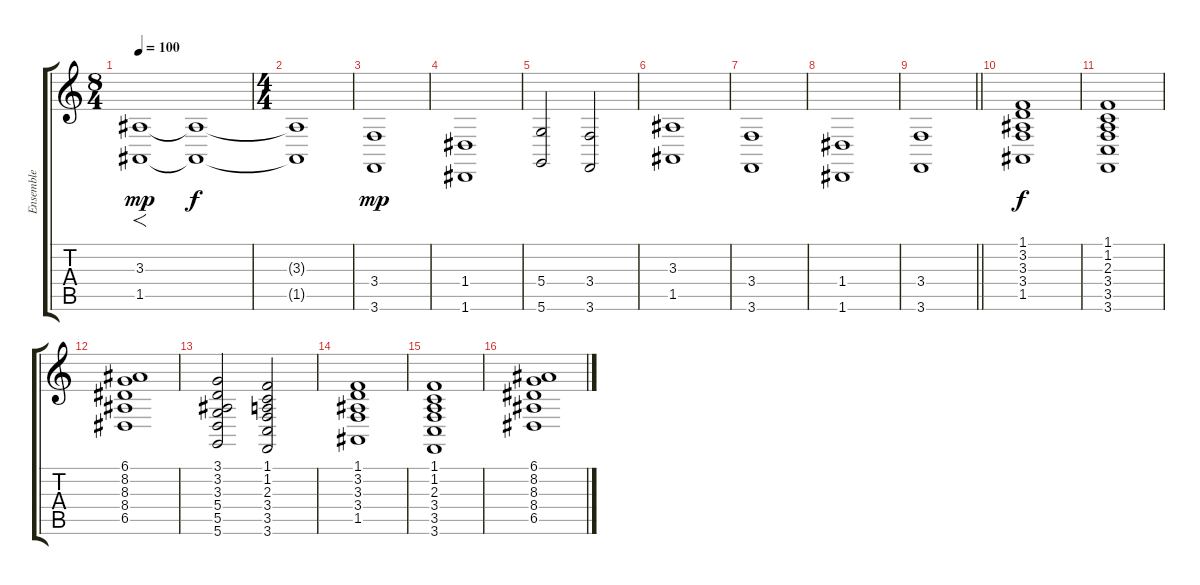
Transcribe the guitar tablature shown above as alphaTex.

\track ("Ensemble" "Ensemble") {instrument stringensemble1}
\staff {score tabs}
\tuning (E4 B3 G3 D3 A2 D2) {hide}
\ts (8 4)
\tempo 100
\clef g2
\ks c
(3.3 1.5).1{f dy mp volume 14 instrument stringensemble1} (3.3{t} 1.5{t}).1{dy f} |
\ts (4 4)
(3.3{t} 1.5{t}).1 |
(3.4 3.6).1{dy mp} |
(1.4 1.6).1 |
(5.4 5.6).2 (3.4 3.6).2 |
(3.3 1.5).1 |
(3.4 3.6).1 |
(1.4 1.6).1 |
\barLineRight lightlight
(3.4 3.6).1 |
\section ("" "")
(1.1 3.2 3.3 3.4 1.5).1{dy f volume 11 instrument stringensemble1} |
(1.1 1.2 2.3 3.4 3.5 3.6).1 |
(6.1 8.2 8.3 8.4 6.5).1 |
(3.1 3.2 3.3 5.4 5.5 5.6).2 (1.1 1.2 2.3 3.4 3.5 3.6).2 |
(1.1 3.2 3.3 3.4 1.5).1 |
(1.1 1.2 2.3 3.4 3.5 3.6).1 |
(6.1 8.2 8.3 8.4 6.5).1
